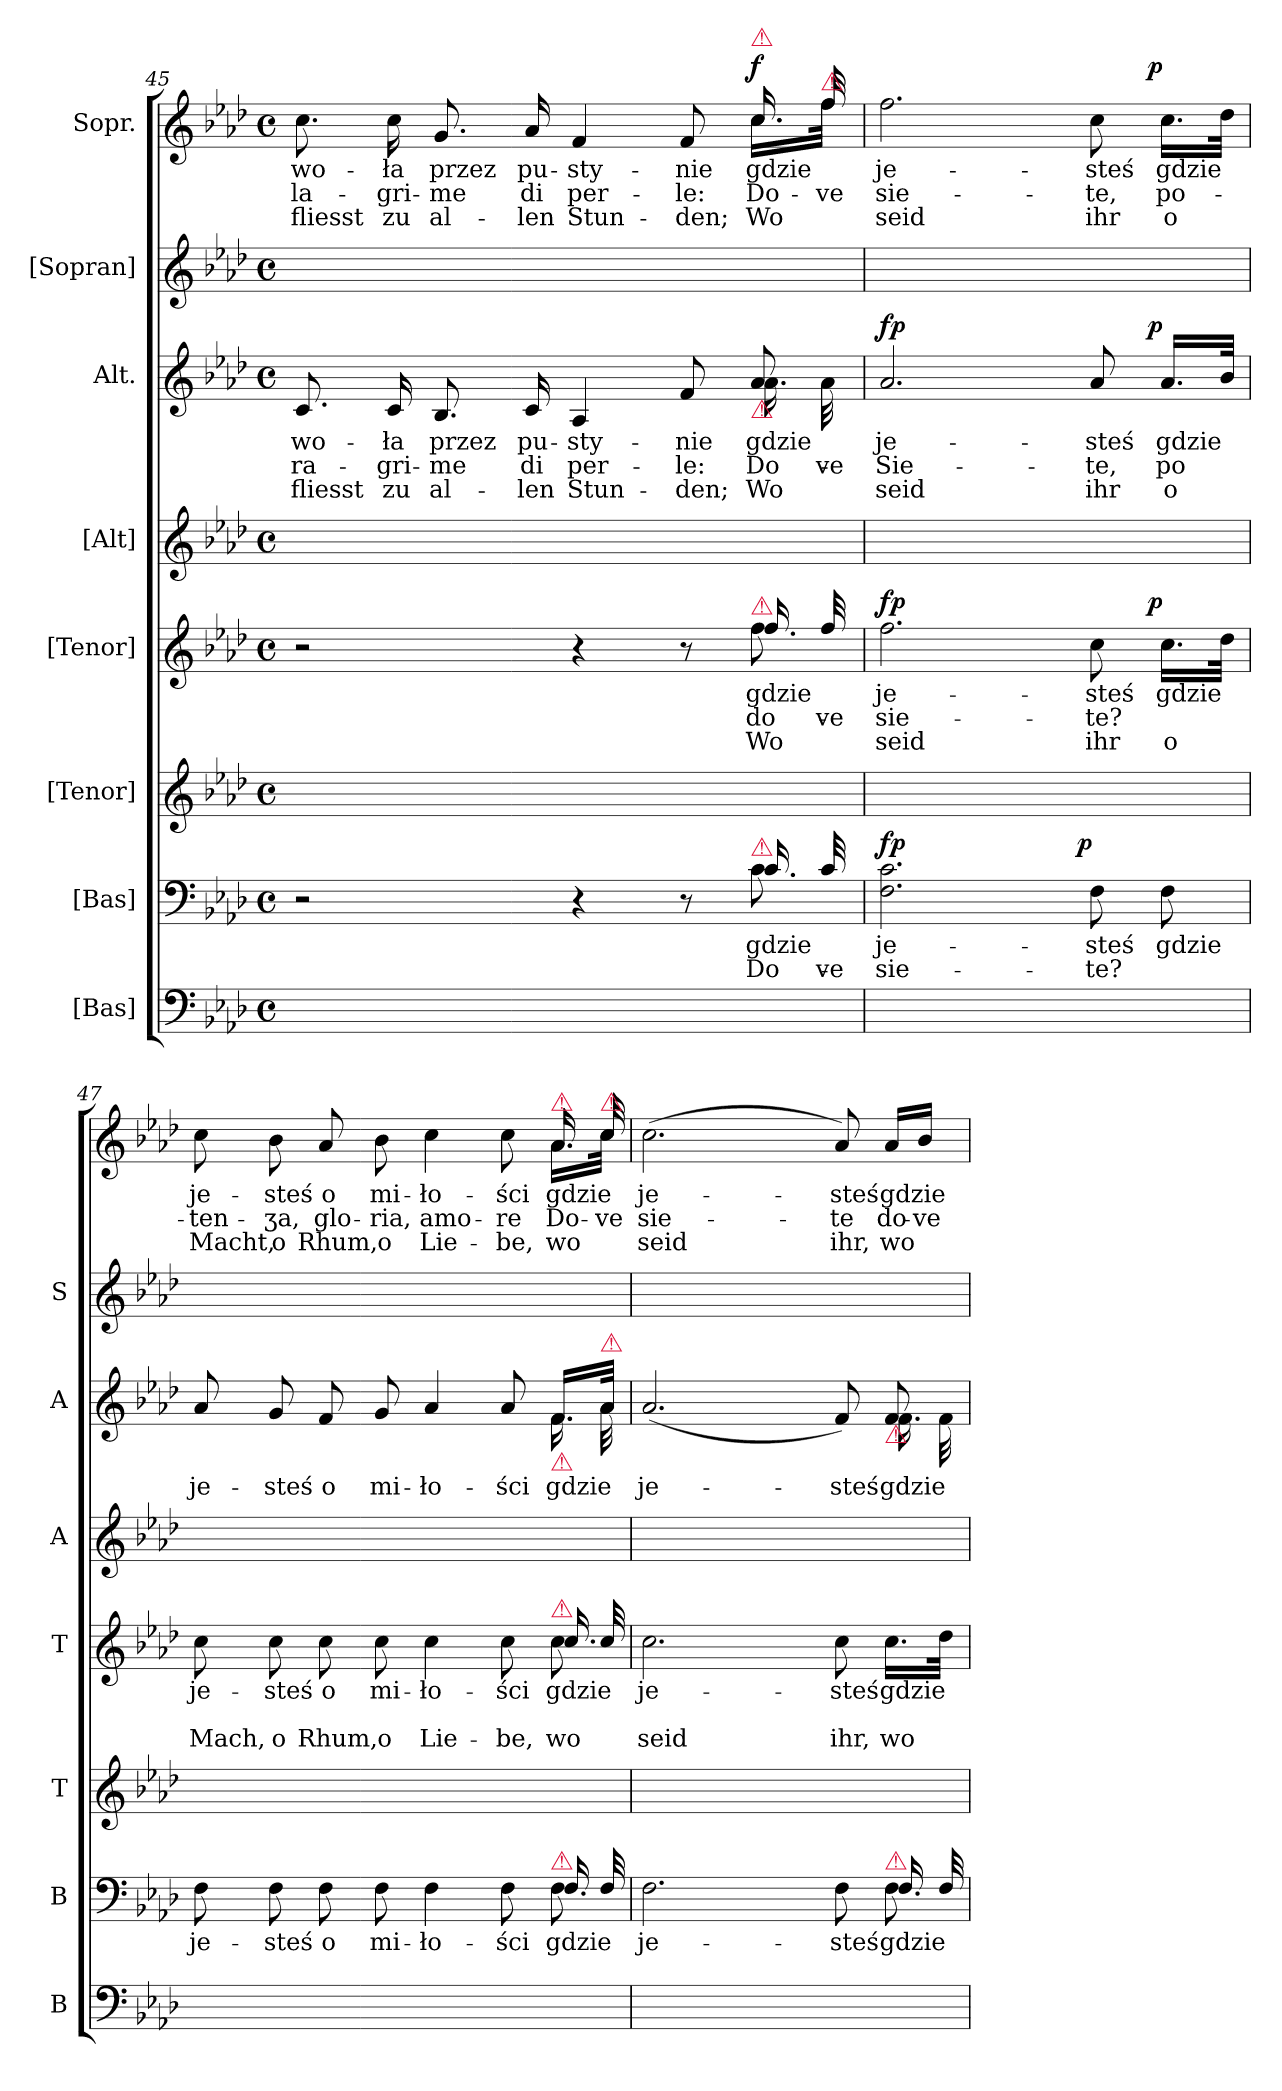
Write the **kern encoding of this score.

**kern	**kern	**text	**text	**dynam	**kern	**kern	**text	**text	**text	**dynam	**kern	**kern	**text	**text	**text	**dynam	**kern	**kern	**text	**text	**text	**dynam
*part8	*part7	*part7	*part7	*part7	*part6	*part5	*part5	*part5	*part5	*part5	*part4	*part3	*part3	*part3	*part3	*part3	*part2	*part1	*part1	*part1	*part1	*part1
*staff8	*staff7	*staff7	*staff7	*staff7	*staff6	*staff5	*staff5	*staff5	*staff5	*staff5	*staff4	*staff3	*staff3	*staff3	*staff3	*staff3	*staff2	*staff1	*staff1	*staff1	*staff1	*staff1
*I"[Bas]	*I"[Bas]	*	*	*	*I"[Tenor]	*I"[Tenor]	*	*	*	*	*I"[Alt]	*I"Alt.	*	*	*	*	*I"[Sopran]	*I"Sopr.	*	*	*	*
*I'B	*I'B	*	*	*	*I'T	*I'T	*	*	*	*	*I'A	*I'A	*	*	*	*	*I'S	*	*	*	*	*
*clefF4	*clefF4	*	*	*	*clefG2	*clefG2	*	*	*	*	*clefG2	*clefG2	*	*	*	*	*clefG2	*clefG2	*	*	*	*
*	*	*	*	*	*ITrd8c12	*ITrd8c12	*	*	*	*	*	*	*	*	*	*	*	*	*	*	*	*
*k[b-e-a-d-]	*k[b-e-a-d-]	*	*	*	*k[b-e-a-d-]	*k[b-e-a-d-]	*	*	*	*	*k[b-e-a-d-]	*k[b-e-a-d-]	*	*	*	*	*k[b-e-a-d-]	*k[b-e-a-d-]	*	*	*	*
*f:	*f:	*	*	*	*f:	*f:	*	*	*	*	*f:	*f:	*	*	*	*	*f:	*f:	*	*	*	*
*M4/4	*M4/4	*	*	*	*M4/4	*M4/4	*	*	*	*	*M4/4	*M4/4	*	*	*	*	*M4/4	*M4/4	*	*	*	*
*met(c)	*met(c)	*	*	*	*met(c)	*met(c)	*	*	*	*	*met(c)	*met(c)	*	*	*	*	*met(c)	*met(c)	*	*	*	*
=45	=45	=45	=45	=45	=45	=45	=45	=45	=45	=45	=45	=45	=45	=45	=45	=45	=45	=45	=45	=45	=45	=45
*	*^	*	*	*	*	*^	*	*	*	*	*	*	*	*	*	*	*	*	*	*	*	*
!	!	!	!	!	!	!	!	!	!	!	!	!	!	!	!	!LO:LY:color=red	!LO:LY:color=darkblue	!	!	!	!	!LO:LY:color=red	!LO:LY:color=darkblue	!
*	*	*	*	*	*	*	*	*	*	*	*	*	*	*^	*	*	*	*	*	*^	*	*	*	*
1ryy	2r	2ryy	.	.	.	1ryy	2r	2ryy	.	.	.	.	1ryy	8.c/	2ryy	wo-	ra-	fliesst	.	1ryy	8.cc\	2ryy	wo-	la-	fliesst	.
!	!	!	!	!	!	!	!	!	!	!	!	!	!	!	!	!	!LO:LY:color=red	!LO:LY:color=darkblue	!	!	!	!	!	!LO:LY:color=red	!LO:LY:color=darkblue	!
.	.	.	.	.	.	.	.	.	.	.	.	.	.	16c/	.	-ła	-gri-	zu	.	.	16cc\	.	-ła	-gri-	zu	.
!	!	!	!	!	!	!	!	!	!	!	!	!	!	!	!	!	!LO:LY:color=red	!LO:LY:color=darkblue	!	!	!	!	!	!LO:LY:color=red	!LO:LY:color=darkblue	!
.	.	.	.	.	.	.	.	.	.	.	.	.	.	8.B-/	.	przez	-me	al-	.	.	8.g/	.	przez	-me	al-	.
!	!	!	!	!	!	!	!	!	!	!	!	!	!	!	!	!	!LO:LY:color=red	!LO:LY:color=darkblue	!	!	!	!	!	!LO:LY:color=red	!LO:LY:color=darkblue	!
.	.	.	.	.	.	.	.	.	.	.	.	.	.	16c/	.	pu-	di	-len	.	.	16a-/	.	pu-	di	-len	.
!	!	!	!	!	!	!	!	!	!	!	!	!	!	!	!	!	!LO:LY:color=red	!LO:LY:color=darkblue	!	!	!	!	!	!LO:LY:color=red	!LO:LY:color=darkblue	!
.	4r	4ryy	.	.	.	.	4r	4ryy	.	.	.	.	.	4A-/	4ryy	-sty-	per-	Stun-	.	.	4f/	4ryy	-sty-	per-	Stun-	.
!	!	!	!	!	!	!	!	!	!	!	!	!	!	!	!	!	!LO:LY:color=red	!LO:LY:color=darkblue	!	!	!	!	!	!LO:LY:color=red	!LO:LY:color=darkblue	!
.	8r	8ryy	.	.	.	.	8r	8ryy	.	.	.	.	.	8f/	8ryy	-nie	-le:	-den;	.	.	8f/	8ryy	-nie	-le:	-den;	.
!	!	!	!	!	!	!	!	!	!	!	!	!	!	!	!	!	!	!	!	!	!LO:TX:a:color=crimson:t=⚠	!	!	!	!	!
!	!	!	!	!	!	!	!	!	!	!	!	!	!	!LO:TX:b:color=crimson:t=⚠	!	!	!	!	!	!	!	!	!	!	!	!
!	!	!	!	!	!	!	!LO:TX:a:color=crimson:t=⚠	!	!	!	!	!	!	!	!	!	!	!	!	!	!	!	!	!	!	!
!	!LO:TX:a:color=crimson:t=⚠	!	!	!	!	!	!	!	!	!	!	!	!	!	!	!	!	!	!	!	!	!	!	!	!	!
!	!	!	!	!LO:LY:color=red	!	!	!	!	!	!LO:LY:color=red	!LO:LY:color=darkblue	!	!	!	!	!	!LO:LY:color=red	!LO:LY:color=darkblue	!	!	!	!	!	!LO:LY:color=red	!LO:LY:color=darkblue	!LO:DY:a
.	8c\	16.c/	gdzie	Do-	.	.	8f\	16.f/	gdzie	do-	Wo	.	.	8a-/	16.a-\	gdzie	Do-	Wo	.	.	16.cc\LL	16.cc/	gdzie	Do-	Wo	f
!	!	!	!	!	!	!	!	!	!	!	!	!	!	!	!	!	!	!	!	!	!LO:TX:a:color=crimson:t=⚠	!	!	!	!	!
!	!	!	!	!LO:LY:color=red	!	!	!	!	!	!LO:LY:color=red	!	!	!	!	!	!	!LO:LY:color=red	!	!	!	!	!	!	!LO:LY:color=red	!	!
.	.	32ci/	.	-ve	.	.	.	32fi/	.	-ve	.	.	.	.	32a-i\	.	-ve	.	.	.	32ff\JJk	32ff/	.	-ve	.	.
=46	=46	=46	=46	=46	=46	=46	=46	=46	=46	=46	=46	=46	=46	=46	=46	=46	=46	=46	=46	=46	=46	=46	=46	=46	=46	=46
!	!	!	!	!	!	!	!	!	!	!	!	!	!	!	!	!	!	!	!	!	!LO:TX:a:B:color=red:t=O	!	!	!	!	!
!	!	!	!	!LO:LY:color=red	!LO:DY:b	!	!	!	!	!LO:LY:color=red	!LO:LY:color=darkblue	!LO:DY:b	!	!	!	!	!LO:LY:color=red	!LO:LY:color=darkblue	!LO:DY:b	!	!	!	!	!LO:LY:color=red	!LO:LY:color=darkblue	!
*	*v	*v	*	*	*	*	*v	*v	*	*	*	*	*	*v	*v	*	*	*	*	*	*v	*v	*	*	*	*
1ryy	2.F\ 2.c\	je-	sie-	fp	1ryy	2.f\	je-	sie-	seid	fp	1ryy	2.a-/	je-	Sie-	seid	fp	1ryy	2.ff\	je-	sie-	seid	.
!	!	!	!LO:LY:color=red	!LO:DY:b:rj	!	!	!	!LO:LY:color=red	!LO:LY:color=darkblue	!	!	!	!	!LO:LY:color=red	!LO:LY:color=darkblue	!	!	!	!	!LO:LY:color=red	!LO:LY:color=darkblue	!
.	8F\	-steś	-te?	p	.	8c\	-steś	-te?	ihr	.	.	8a-/	-steś	-te,	ihr	.	.	8cc\	-steś	-te,	ihr	.
!	!	!	!	!	!	!	!	!	!LO:LY:color=darkblue	!LO:DY:b:rj	!	!	!	!LO:LY:color=red	!LO:LY:color=darkblue	!LO:DY:b:rj	!	!	!	!LO:LY:color=red	!LO:LY:color=darkblue	!LO:DY:a:rj
.	8F\	gdzie	.	.	.	16.c\LL	gdzie	.	o	p	.	16.a-/LL	gdzie	po	o	p	.	16.cc\LL	gdzie	po-	o	p
.	.	.	.	.	.	32d-\JJk	.	.	.	.	.	32b-/JJk	.	.	.	.	.	32dd-\JJk	.	.	.	.
=47	=47	=47	=47	=47	=47	=47	=47	=47	=47	=47	=47	=47	=47	=47	=47	=47	=47	=47	=47	=47	=47	=47
*	*^	*	*	*	*	*	*	*	*	*	*	*	*	*	*	*	*	*	*	*	*	*
!	!	!	!	!	!	!	!	!	!	!LO:LY:color=darkblue	!	!	!	!	!	!	!	!	!	!	!LO:LY:color=red	!LO:LY:color=darkblue	!
*	*	*	*	*	*	*	*^	*	*	*	*	*	*^	*	*	*	*	*	*^	*	*	*	*
1ryy	8F\	2ryy	je-	.	.	1ryy	8c\	2ryy	je-	.	Mach,	.	1ryy	8a-/	2ryy	je-	.	.	.	1ryy	8cc\	2ryy	je-	-ten-	Macht,	.
!	!	!	!	!	!	!	!	!	!	!	!LO:LY:color=darkblue	!	!	!	!	!	!	!	!	!	!	!	!	!LO:LY:color=red	!LO:LY:color=darkblue	!
.	8F\	.	-steś	.	.	.	8c\	.	-steś	.	o	.	.	8g/	.	-steś	.	.	.	.	8b-\	.	-steś	-ʒa,	o	.
!	!	!	!	!	!	!	!	!	!	!	!LO:LY:color=darkblue	!	!	!	!	!	!	!	!	!	!	!	!	!LO:LY:color=red	!LO:LY:color=darkblue	!
.	8F\	.	o	.	.	.	8c\	.	o	.	Rhum,	.	.	8f/	.	o	.	.	.	.	8a-/	.	o	glo-	Rhum,	.
!	!	!	!	!	!	!	!	!	!	!	!LO:LY:color=darkblue	!	!	!	!	!	!	!	!	!	!	!	!	!LO:LY:color=red	!LO:LY:color=darkblue	!
.	8F\	.	mi-	.	.	.	8c\	.	mi-	.	o	.	.	8g/	.	mi-	.	.	.	.	8b-\	.	mi-	-ria,	o	.
!	!	!	!	!	!	!	!	!	!	!	!LO:LY:color=darkblue	!	!	!	!	!	!	!	!	!	!	!	!	!LO:LY:color=red	!LO:LY:color=darkblue	!
.	4F\	4ryy	-ło-	.	.	.	4c\	4ryy	-ło-	.	Lie-	.	.	4a-/	4ryy	-ło-	.	.	.	.	4cc\	4ryy	-ło-	amo-	Lie-	.
!	!	!	!	!	!	!	!	!	!	!	!LO:LY:color=darkblue	!	!	!	!	!	!	!	!	!	!	!	!	!LO:LY:color=red	!LO:LY:color=darkblue	!
.	8F\	8ryy	-ści	.	.	.	8c\	8ryy	-ści	.	-be,	.	.	8a-/	8ryy	-ści	.	.	.	.	8cc\	8ryy	-ści	-re	-be,	.
!	!	!	!	!	!	!	!	!	!	!	!	!	!	!	!	!	!	!	!	!	!LO:TX:a:color=crimson:t=⚠	!	!	!	!	!
!	!	!	!	!	!	!	!	!	!	!	!	!	!	!LO:TX:b:color=crimson:t=⚠	!	!	!	!	!	!	!	!	!	!	!	!
!	!	!	!	!	!	!	!LO:TX:a:color=crimson:t=⚠	!	!	!	!	!	!	!	!	!	!	!	!	!	!	!	!	!	!	!
!	!LO:TX:a:color=crimson:t=⚠	!	!	!	!	!	!	!	!	!	!	!	!	!	!	!	!	!	!	!	!	!	!	!	!	!
!	!	!	!	!	!	!	!	!	!	!	!LO:LY:color=darkblue	!	!	!	!	!	!	!	!	!	!	!	!	!LO:LY:color=red	!LO:LY:color=darkblue	!
.	8F\	16.F/	gdzie	.	.	.	8c\	16.c/	gdzie	.	wo	.	.	16.f/LL	16.f\	gdzie	.	.	.	.	16.a-\LL	16.a-/	gdzie	Do-	wo	.
!	!	!	!	!	!	!	!	!	!	!	!	!	!	!	!	!	!	!	!	!	!LO:TX:a:color=crimson:t=⚠	!	!	!	!	!
!	!	!	!	!	!	!	!	!	!	!	!	!	!	!LO:TX:a:color=crimson:t=⚠	!	!	!	!	!	!	!	!	!	!	!	!
!	!	!	!	!	!	!	!	!	!	!	!	!	!	!	!	!	!	!	!	!	!	!	!	!LO:LY:color=red	!	!
.	.	32Fi/	.	.	.	.	.	32ci/	.	.	.	.	.	32a-/JJk	32a-\	.	.	.	.	.	32cc\JJk	32cc/	.	-ve	.	.
=48	=48	=48	=48	=48	=48	=48	=48	=48	=48	=48	=48	=48	=48	=48	=48	=48	=48	=48	=48	=48	=48	=48	=48	=48	=48	=48
!	!	!	!	!	!	!	!	!	!	!	!LO:LY:color=darkblue	!	!	!	!	!	!	!	!	!	!	!	!	!LO:LY:color=red	!LO:LY:color=darkblue	!
*	*	*	*	*	*	*	*v	*v	*	*	*	*	*	*	*	*	*	*	*	*	*v	*v	*	*	*	*
1ryy	2.F\	2ryy	je-	.	.	1ryy	2.c\	je-	.	seid	.	1ryy	(2.a-/	2ryy	je-	.	.	.	1ryy	(2.cc\	je-	sie-	seid	.
.	.	4ryy	.	.	.	.	.	.	.	.	.	.	.	4ryy	.	.	.	.	.	.	.	.	.	.
!	!	!	!	!	!	!	!	!	!	!LO:LY:color=darkblue	!	!	!	!	!	!	!	!	!	!	!	!LO:LY:color=red	!LO:LY:color=darkblue	!
.	8F\	8ryy	-steś	.	.	.	8c\	-steś	.	ihr,	.	.	8f/)	8ryy	-steś	.	.	.	.	8a-/)	-steś	-te	ihr,	.
!	!	!	!	!	!	!	!	!	!	!	!	!	!LO:TX:b:color=crimson:t=⚠	!	!	!	!	!	!	!	!	!	!	!
!	!LO:TX:a:color=crimson:t=⚠	!	!	!	!	!	!	!	!	!	!	!	!	!	!	!	!	!	!	!	!	!	!	!
!	!	!	!	!	!	!	!	!	!	!LO:LY:color=darkblue	!	!	!	!	!	!	!	!	!	!	!	!LO:LY:color=red	!LO:LY:color=darkblue	!
.	8F\	16.F/	gdzie	.	.	.	16.c\LL	gdzie	.	wo	.	.	8f/	16.f\	gdzie	.	.	.	.	16a-/LL	gdzie	do-	wo	.
!	!	!	!	!	!	!	!	!	!	!	!	!	!	!	!	!	!	!	!	!	!	!LO:LY:color=red	!	!
.	.	.	.	.	.	.	.	.	.	.	.	.	.	.	.	.	.	.	.	16b-/JJ	.	-ve	.	.
.	.	32Fi/	.	.	.	.	32d-\JJk	.	.	.	.	.	.	32fi\	.	.	.	.	.	.	.	.	.	.
*	*v	*v	*	*	*	*	*	*	*	*	*	*	*v	*v	*	*	*	*	*	*	*	*	*	*
=	=	=	=	=	=	=	=	=	=	=	=	=	=	=	=	=	=	=	=	=	=	=
*-	*-	*-	*-	*-	*-	*-	*-	*-	*-	*-	*-	*-	*-	*-	*-	*-	*-	*-	*-	*-	*-	*-
